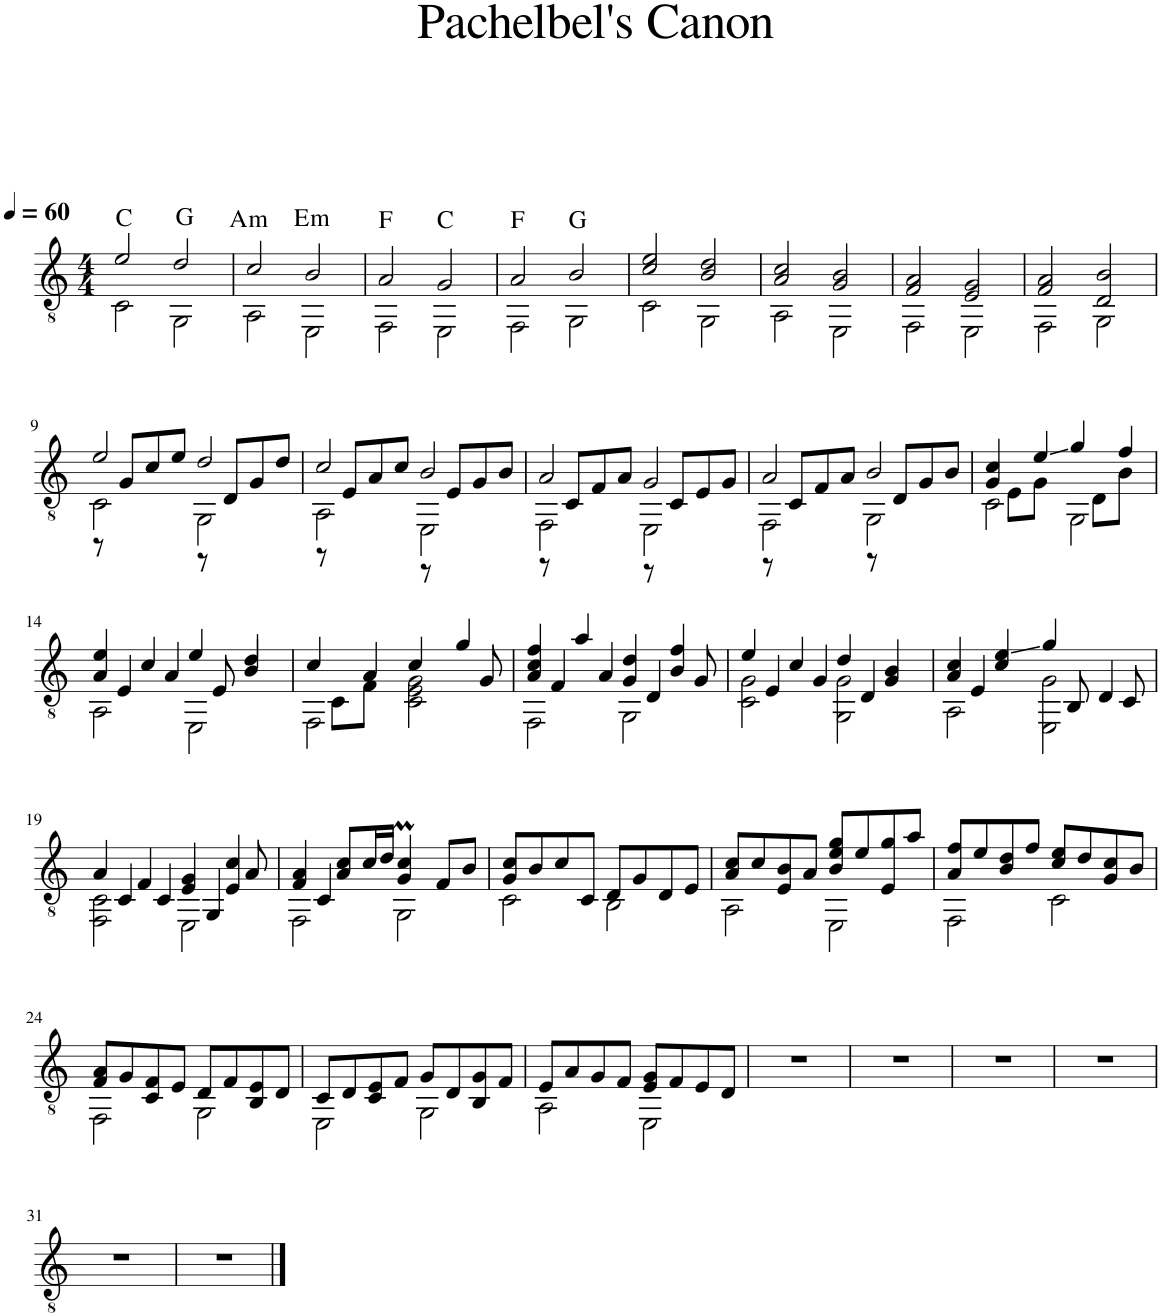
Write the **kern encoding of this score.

**kern	**harte
*part1	*part1
*staff1	*
*I"Classical Guitar	*
*I'Guit.	*
*clefGv2	*
*k[]	*
*M4/4	*
*MM60	*
=1	=1
*^	*
2e/	2C\	C:maj
2d/	2GG\	G:maj
=2	=2	=2
!	!	!LO:H:kt=m
2c/	2AA\	A:min
!	!	!LO:H:kt=m
2B/	2EE\	E:min
=3	=3	=3
2A/	2FF\	F:maj
2G/	2EE\	C:maj
=4	=4	=4
2A/	2FF\	F:maj
2B/	2GG\	G:maj
=5	=5	=5
2c/ 2e/	2C\	.
2B/ 2d/	2GG\	.
=6	=6	=6
2A/ 2c/	2AA\	.
2G/ 2B/	2EE\	.
=7	=7	=7
2F/ 2A/	2FF\	.
2E/ 2G/	2EE\	.
=8	=8	=8
2F/ 2A/	2FF\	.
2D/ 2B/	2GG\	.
!!LO:LB:g=z	!!
=9	=9	=9
*	*^	*
2e/	2C\	8r	.
.	.	8G/L	.
.	.	8c/	.
.	.	8e/J	.
2d/	2GG\	8r	.
.	.	8D/L	.
.	.	8G/	.
.	.	8d/J	.
=10	=10	=10	=10
2c/	2AA\	8r	.
.	.	8E/L	.
.	.	8A/	.
.	.	8c/J	.
2B/	2EE\	8r	.
.	.	8E/L	.
.	.	8G/	.
.	.	8B/J	.
=11	=11	=11	=11
2A/	2FF\	8r	.
.	.	8C/L	.
.	.	8F/	.
.	.	8A/J	.
2G/	2EE\	8r	.
.	.	8C/L	.
.	.	8E/	.
.	.	8G/J	.
=12	=12	=12	=12
2A/	2FF\	8r	.
.	.	8C/L	.
.	.	8F/	.
.	.	8A/J	.
2B/	2GG\	8r	.
.	.	8D/L	.
.	.	8G/	.
.	.	8B/J	.
=13	=13	=13	=13
4G/ 4c/	2C\	8ryy	.
.	.	8E\L	.
4e/	.	8G\J	.
.	.	4ryy	.
4g/	2GG\	.	.
.	.	8D\L	.
4f/	.	8B\J	.
.	.	8ryy	.
!!LO:LB:g=z	!!	!!
=14	=14	=14	=14
4A/ 4e/	2AA\	8ryy	.
.	.	4E/	.
4c/	.	.	.
.	.	4A/	.
4e/	2EE\	.	.
.	.	8E/	.
4d/	.	4B/	.
=15	=15	=15	=15
4c/	2FF\	8ryy	.
.	.	8C\L	.
4A/	.	8F\J	.
.	.	2ryy	.
4c/	2C\ 2E\ 2G\	.	.
4g/	.	.	.
.	.	8G/	.
=16	=16	=16	=16
4A/ 4c/ 4f/	2FF\	8ryy	.
.	.	4F/	.
4a/	.	.	.
.	.	4A/	.
4G/ 4d/	2GG\	.	.
.	.	4D/	.
4B/ 4f/	.	.	.
.	.	8G/	.
=17	=17	=17	=17
4e/	2C\ 2G\	8ryy	.
.	.	4E/	.
4c/	.	.	.
.	.	4G/	.
4d/	2GG\ 2G\	.	.
.	.	4D/	.
4G/ 4B/	.	.	.
.	.	8ryy	.
=18	=18	=18	=18
4A/ 4c/	2AA\	8ryy	.
.	.	4E/	.
4c/ 4e/	.	.	.
.	.	4ryy	.
4g/	2EE\ 2G\	.	.
.	.	8BB/	.
4D/	.	8ryy	.
.	.	8C/	.
!!LO:LB:g=z	!!	!!
=19	=19	=19	=19
4A/	2FF\ 2C\	8ryy	.
.	.	4C/	.
4F/	.	.	.
.	.	4C/	.
4E/ 4G/	2EE\	.	.
.	.	4GG/	.
4E/ 4c/	.	.	.
.	.	8A/	.
=20	=20	=20	=20
4F/ 4A/	2FF\	8ryy	.
.	.	4C/	.
8A/ 8c/L	.	.	.
16c/L	.	2ryy	.
16d/JJ	.	.	.
4G/M 4c/M	2GG\	.	.
8F/L	.	.	.
8B/J	.	8ryy	.
*	*v	*v	*
=21	=21	=21
8G/ 8c/L	2C\	.
8B/	.	.
8c/	.	.
8C/J	.	.
8D/L	2BB\	.
8G/	.	.
8D/	.	.
8E/J	.	.
=22	=22	=22
8A/ 8c/L	2AA\	.
8c/	.	.
8E/ 8B/	.	.
8A/J	.	.
8B/ 8e/ 8g/L	2EE\	.
8e/	.	.
8E/ 8g/	.	.
8a/J	.	.
=23	=23	=23
8A/ 8f/L	2FF\	.
8e/	.	.
8B/ 8d/	.	.
8f/J	.	.
8c/ 8e/L	2C\	.
8d/	.	.
8G/ 8c/	.	.
8B/J	.	.
!!LO:LB:g=z	!!
=24	=24	=24
8F/ 8A/L	2FF\	.
8G/	.	.
8C/ 8F/	.	.
8E/J	.	.
8D/L	2GG\	.
8F/	.	.
8BB/ 8E/	.	.
8D/J	.	.
=25	=25	=25
8C/L	2EE\	.
8D/	.	.
8C/ 8E/	.	.
8F/J	.	.
8G/L	2GG\	.
8D/	.	.
8BB/ 8G/	.	.
8F/J	.	.
=26	=26	=26
8E/L	2AA\	.
8A/	.	.
8G/	.	.
8F/J	.	.
8E/ 8G/L	2EE\	.
8F/	.	.
8E/	.	.
8D/J	.	.
*v	*v	*
=27	=27
1r	.
=28	=28
1r	.
=29	=29
1r	.
=30	=30
1r	.
!!LO:LB:g=z
=31	=31
1r	.
=32	=32
1r	.
==	==
*-	*-
